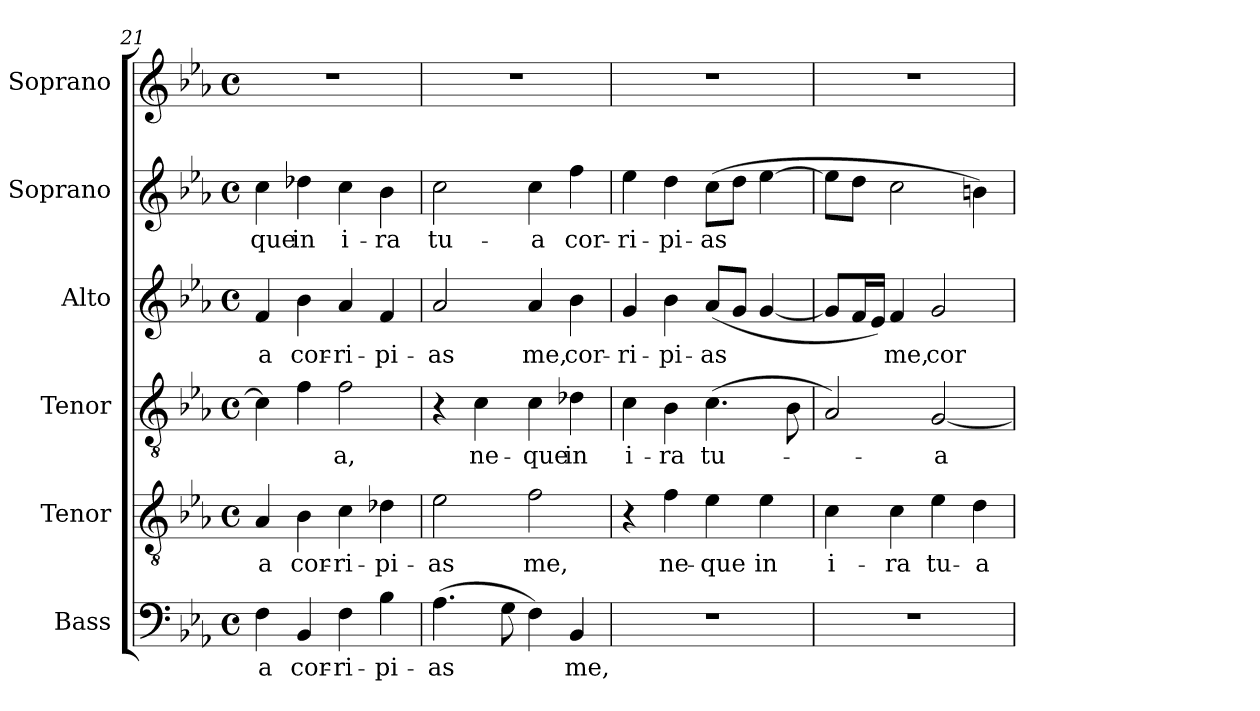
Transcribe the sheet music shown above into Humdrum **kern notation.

**kern	**text	**kern	**text	**kern	**text	**kern	**text	**kern	**text	**kern
*part6	*part6	*part5	*part5	*part4	*part4	*part3	*part3	*part2	*part2	*part1
*staff6	*staff6	*staff5	*staff5	*staff4	*staff4	*staff3	*staff3	*staff2	*staff2	*staff1
*I"Bass	*	*I"Tenor	*	*I"Tenor	*	*I"Alto	*	*I"Soprano	*	*I"Soprano
*I'B	*	*I'T	*	*I'T	*	*I'A	*	*I'S	*	*I'S
!!LO:LB:g=z
*clefF4	*	*clefGv2	*	*clefGv2	*	*clefG2	*	*clefG2	*	*clefG2
*	*	*ITrd7c12	*	*ITrd7c12	*	*	*	*	*	*
*k[b-e-a-]	*	*k[b-e-a-]	*	*k[b-e-a-]	*	*k[b-e-a-]	*	*k[b-e-a-]	*	*k[b-e-a-]
*E-:	*	*E-:	*	*E-:	*	*E-:	*	*E-:	*	*E-:
*M4/4	*	*M4/4	*	*M4/4	*	*M4/4	*	*M4/4	*	*M4/4
*met(c)	*	*met(c)	*	*met(c)	*	*met(c)	*	*met(c)	*	*met(c)
=21	=21	=21	=21	=21	=21	=21	=21	=21	=21	=21
!	!LO:LY:b:color=#000000	!	!	!	!	!	!	!	!	!
!	!	!	!LO:LY:b:color=#000000	!	!	!	!	!	!	!
!	!	!	!	!	!	!	!LO:LY:b:color=#000000	!	!	!
!	!	!	!	!	!	!	!	!	!LO:LY:b:color=#000000	!
4Fi\	-a	4AA-i/	-a	4Ci\]	.	4fi/	-a	4cci\	-que	1r
!	!LO:LY:b:color=#000000	!	!	!	!	!	!	!	!	!
!	!	!	!LO:LY:b:color=#000000	!	!	!	!	!	!	!
!	!	!	!	!	!	!	!LO:LY:b:color=#000000	!	!	!
!	!	!	!	!	!	!	!	!	!LO:LY:b:color=#000000	!
4BB-i/	cor-	4BB-i\	cor-	4Fi\	.	4b-i\	cor-	4dd-Xi\	in	.
!	!LO:LY:b:color=#000000	!	!	!	!	!	!	!	!	!
!	!	!	!LO:LY:b:color=#000000	!	!	!	!	!	!	!
!	!	!	!	!	!LO:LY:b:color=#000000	!	!	!	!	!
!	!	!	!	!	!	!	!LO:LY:b:color=#000000	!	!	!
!	!	!	!	!	!	!	!	!	!LO:LY:b:color=#000000	!
4Fi\	-ri-	4Ci\	-ri-	2Fi\	-a,	4a-i/	-ri-	4cci\	i-	.
!	!LO:LY:b:color=#000000	!	!	!	!	!	!	!	!	!
!	!	!	!LO:LY:b:color=#000000	!	!	!	!	!	!	!
!	!	!	!	!	!	!	!LO:LY:b:color=#000000	!	!	!
!	!	!	!	!	!	!	!	!	!LO:LY:b:color=#000000	!
4B-i\	-pi-	4D-Xi\	-pi-	.	.	4fi/	-pi-	4b-i\	-ra	.
=22	=22	=22	=22	=22	=22	=22	=22	=22	=22	=22
!	!LO:LY:b:color=#000000	!	!	!	!	!	!	!	!	!
!	!	!	!LO:LY:b:color=#000000	!	!	!	!	!	!	!
!	!	!	!	!	!	!	!LO:LY:b:color=#000000	!	!	!
!	!	!	!	!	!	!	!	!	!LO:LY:b:color=#000000	!
(4.A-i\	-as	2E-i\	-as	4r	.	2a-i/	-as	2cci\	tu-	1r
!	!	!	!	!	!LO:LY:b:color=#000000	!	!	!	!	!
.	.	.	.	4Ci\	ne-	.	.	.	.	.
8Gi\	.	.	.	.	.	.	.	.	.	.
!	!	!	!LO:LY:b:color=#000000	!	!	!	!	!	!	!
!	!	!	!	!	!LO:LY:b:color=#000000	!	!	!	!	!
!	!	!	!	!	!	!	!LO:LY:b:color=#000000	!	!	!
!	!	!	!	!	!	!	!	!	!LO:LY:b:color=#000000	!
4Fi\)	.	2Fi\	me,	4Ci\	-que	4a-i/	me,	4cci\	-a	.
!	!LO:LY:b:color=#000000	!	!	!	!	!	!	!	!	!
!	!	!	!	!	!LO:LY:b:color=#000000	!	!	!	!	!
!	!	!	!	!	!	!	!LO:LY:b:color=#000000	!	!	!
!	!	!	!	!	!	!	!	!	!LO:LY:b:color=#000000	!
4BB-i/	me,	.	.	4D-Xi\	in	4b-i\	cor-	4ffi\	cor-	.
=23	=23	=23	=23	=23	=23	=23	=23	=23	=23	=23
!	!	!	!	!	!LO:LY:b:color=#000000	!	!	!	!	!
!	!	!	!	!	!	!	!LO:LY:b:color=#000000	!	!	!
!	!	!	!	!	!	!	!	!	!LO:LY:b:color=#000000	!
1r	.	4r	.	4Ci\	i-	4gi/	-ri-	4ee-i\	-ri-	1r
!	!	!	!LO:LY:b:color=#000000	!	!	!	!	!	!	!
!	!	!	!	!	!LO:LY:b:color=#000000	!	!	!	!	!
!	!	!	!	!	!	!	!LO:LY:b:color=#000000	!	!	!
!	!	!	!	!	!	!	!	!	!LO:LY:b:color=#000000	!
.	.	4Fi\	ne-	4BB-i\	-ra	4b-i\	-pi-	4ddi\	-pi-	.
!	!	!	!LO:LY:b:color=#000000	!	!	!	!	!	!	!
!	!	!	!	!	!LO:LY:b:color=#000000	!	!	!	!	!
!	!	!	!	!	!	!	!LO:LY:b:color=#000000	!	!	!
!	!	!	!	!	!	!	!	!	!LO:LY:b:color=#000000	!
.	.	4E-i\	-que	(4.Ci\	tu-	(8a-i/L	-as	(8cci\L	-as	.
.	.	.	.	.	.	8gi/J	.	8ddi\J	.	.
!	!	!	!LO:LY:b:color=#000000	!	!	!	!	!	!	!
.	.	4E-i\	in	.	.	[4gi/	.	[4ee-i\	.	.
.	.	.	.	8BB-i\	.	.	.	.	.	.
=24	=24	=24	=24	=24	=24	=24	=24	=24	=24	=24
!	!	!	!LO:LY:b:color=#000000	!	!	!	!	!	!	!
1r	.	4Ci\	i-	2AA-i/)	.	8gi/L]	.	8ee-i\L]	.	1r
.	.	.	.	.	.	16fi/L	.	8ddi\J	.	.
.	.	.	.	.	.	16e-i/JJ)	.	.	.	.
!	!	!	!LO:LY:b:color=#000000	!	!	!	!	!	!	!
!	!	!	!	!	!	!	!LO:LY:b:color=#000000	!	!	!
.	.	4Ci\	-ra	.	.	4fi/	me,	2cci\	.	.
!	!	!	!LO:LY:b:color=#000000	!	!	!	!	!	!	!
!	!	!	!	!	!LO:LY:b:color=#000000	!	!	!	!	!
!	!	!	!	!	!	!	!LO:LY:b:color=#000000	!	!	!
.	.	4E-i\	tu-	[2GGi/	-a	2gi/	cor-	.	.	.
!	!	!	!LO:LY:b:color=#000000	!	!	!	!	!	!	!
.	.	4Di\	-a	.	.	.	.	4bni\)	.	.
=	=	=	=	=	=	=	=	=	=	=
*-	*-	*-	*-	*-	*-	*-	*-	*-	*-	*-
